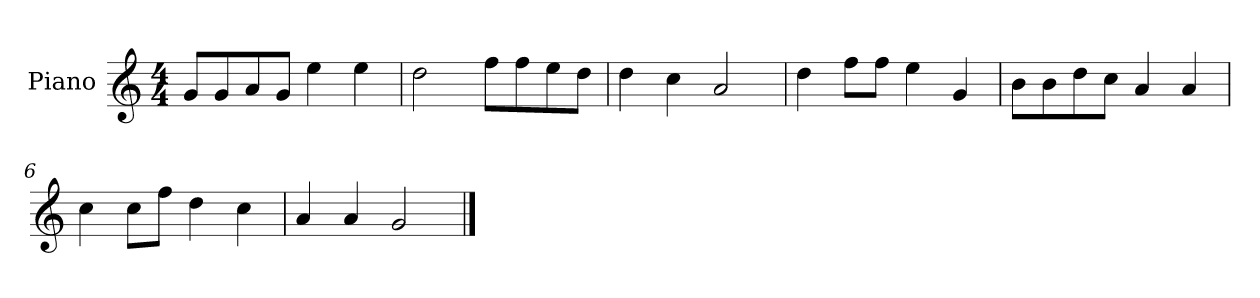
**kern
*part1
*staff1
*I"Piano
*I'P-no
*clefG2
*k[]
*M4/4
*MM90
=1
8g/L
8g/
8a/
8g/J
4ee\
4ee\
=2
2dd\
8ff\L
8ff\
8ee\
8dd\J
=3
4dd\
4cc\
2a/
=4
4dd\
8ff\L
8ff\J
4ee\
4g/
=5
8b\L
8b\
8dd\
8cc\J
4a/
4a/
=6
4cc\
8cc\L
8ff\J
4dd\
4cc\
=7
4a/
4a/
2g/
==
*-
